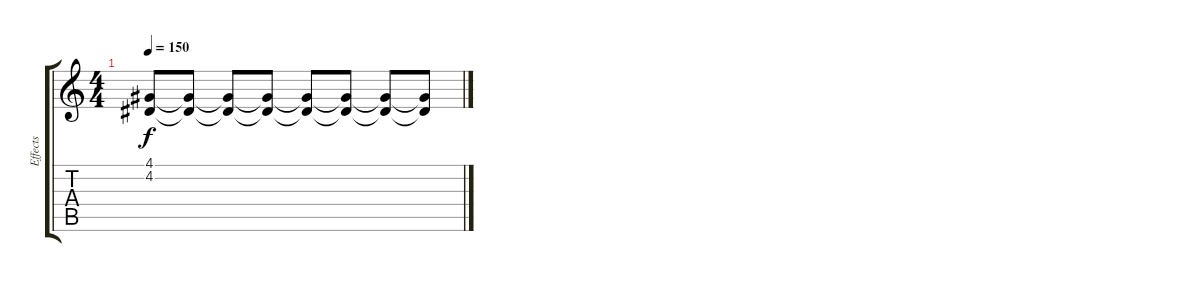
\track ("Effects" "Effects") {instrument applause}
\staff {score tabs}
\tuning (E4 B3 G3 D3 A2 E2) {hide}
\ts (4 4)
\tempo 150
\clef g2
\ks c
(4.1 4.2).8{dy f volume 0 balance 8} (4.1{t} 4.2{t}).8{balance 7} (4.1{t} 4.2{t}).8{balance 6} (4.1{t} 4.2{t}).8{balance 5} (4.1{t} 4.2{t}).8{balance 4} (4.1{t} 4.2{t}).8{balance 3} (4.1{t} 4.2{t}).8{balance 2} (4.1{t} 4.2{t}).8{balance 1}
